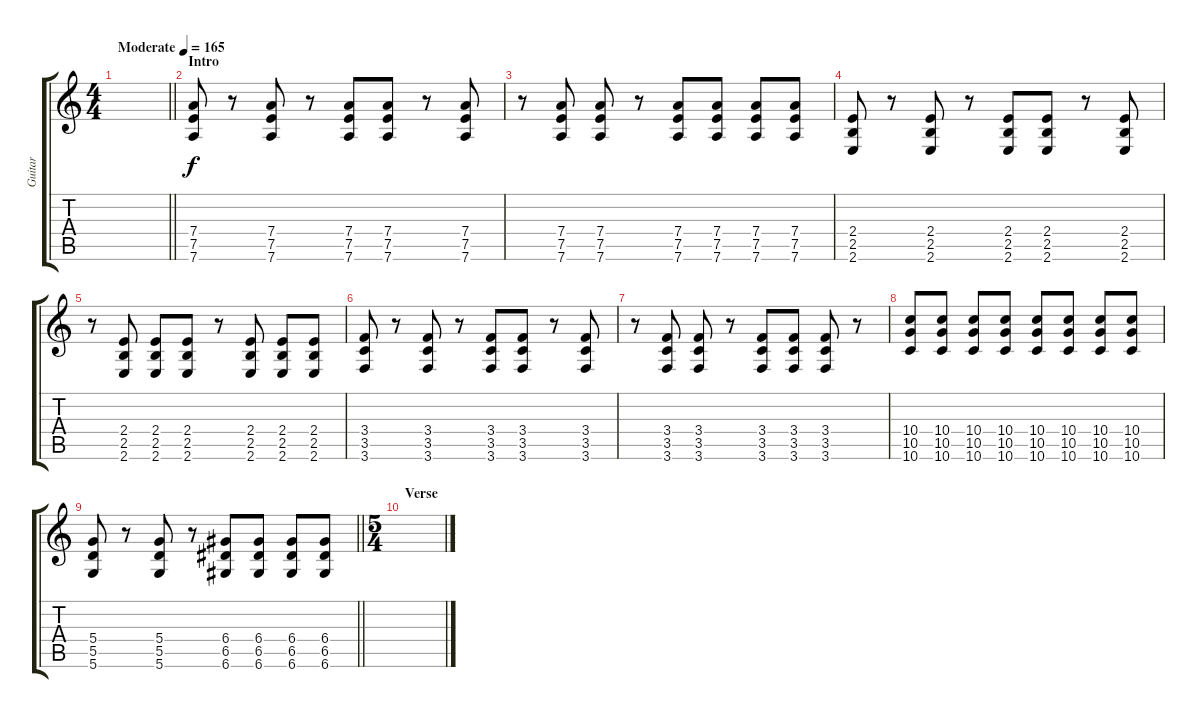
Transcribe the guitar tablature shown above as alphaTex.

\track ("Guitar" "Guitar") {instrument overdrivenguitar}
\staff {score tabs}
\tuning (E4 B3 G3 D3 A2 D2) {hide}
\ts (4 4)
\tempo (165 "Moderate")
\clef g2
\barLineRight lightlight
\ks c
|
\section ("" "Intro")
(7.4 7.5 7.6).8 r.8 (7.4 7.5 7.6).8 r.8 (7.4 7.5 7.6).8 (7.4 7.5 7.6).8 r.8 (7.4 7.5 7.6).8 |
r.8 (7.4 7.5 7.6).8 (7.4 7.5 7.6).8 r.8 (7.4 7.5 7.6).8 (7.4 7.5 7.6).8 (7.4 7.5 7.6).8 (7.4 7.5 7.6).8 |
(2.4 2.5 2.6).8 r.8 (2.4 2.5 2.6).8 r.8 (2.4 2.5 2.6).8 (2.4 2.5 2.6).8 r.8 (2.4 2.5 2.6).8 |
r.8 (2.4 2.5 2.6).8 (2.4 2.5 2.6).8 (2.4 2.5 2.6).8 r.8 (2.4 2.5 2.6).8 (2.4 2.5 2.6).8 (2.4 2.5 2.6).8 |
(3.4 3.5 3.6).8 r.8 (3.4 3.5 3.6).8 r.8 (3.4 3.5 3.6).8 (3.4 3.5 3.6).8 r.8 (3.4 3.5 3.6).8 |
r.8 (3.4 3.5 3.6).8 (3.4 3.5 3.6).8 r.8 (3.4 3.5 3.6).8 (3.4 3.5 3.6).8 (3.4 3.5 3.6).8 r.8 |
(10.4 10.5 10.6).8 (10.4 10.5 10.6).8 (10.4 10.5 10.6).8 (10.4 10.5 10.6).8 (10.4 10.5 10.6).8 (10.4 10.5 10.6).8 (10.4 10.5 10.6).8 (10.4 10.5 10.6).8 |
\barLineRight lightlight
(5.4 5.5 5.6).8 r.8 (5.4 5.5 5.6).8 r.8 (6.4 6.5 6.6).8 (6.4 6.5 6.6).8 (6.4 6.5 6.6).8 (6.4 6.5 6.6).8 |
\ts (5 4)
\section ("" "Verse")
